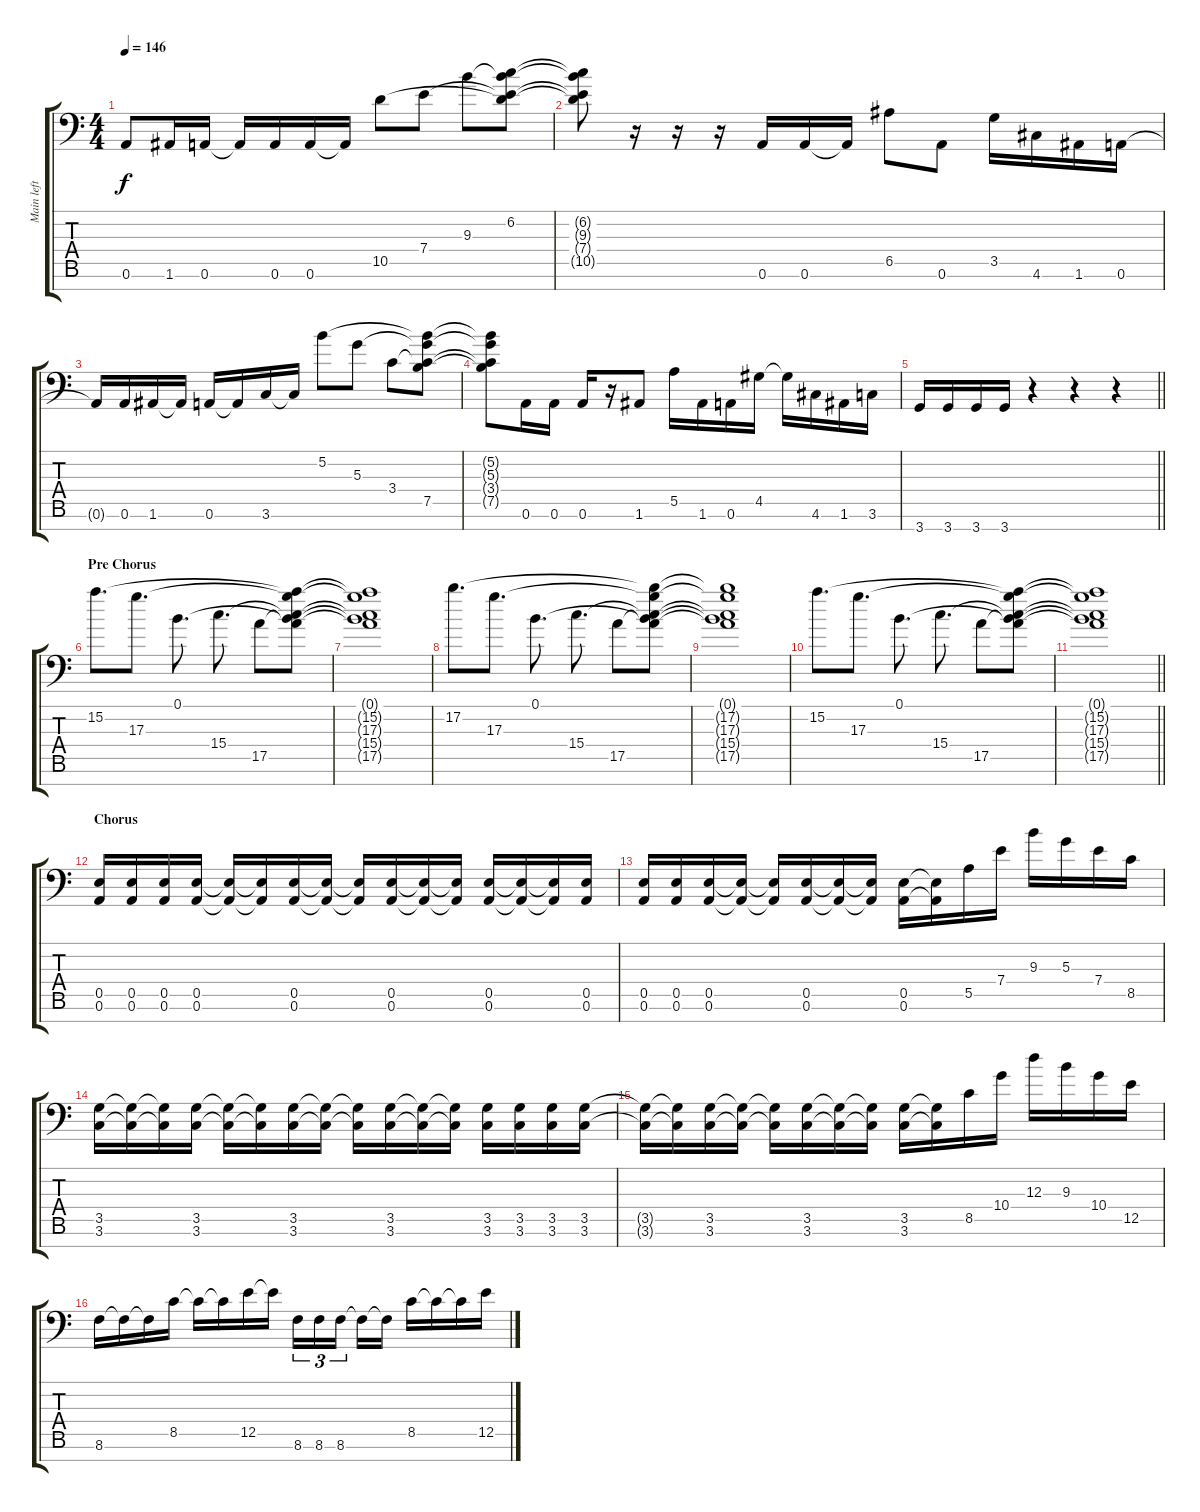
\track ("Main left" "Main left") {instrument distortionguitar}
\staff {score tabs}
\tuning (B3 Gb3 D3 A2 E2 A1 E1) {hide}
\ts (4 4)
\tempo 146
\clef f4
\ks aminor
0.6.8{dy f} 1.6.16 0.6.16 0.6{t}.16 0.6.16 0.6.16 0.6{t}.16 10.5.8 7.4.8 9.3.8 (6.2 9.3{t} 7.4{t} 10.5{t}).8 |
(6.2{t} 9.3{t} 7.4{t} 10.5{t}).8 r.16 r.16 r.16 0.6.16{instrument overdrivenguitar} 0.6.16 0.6{t}.16 6.5.8{instrument distortionguitar} 0.6.8 3.5.16 4.6.16 1.6.16 0.6.16 |
0.6{t}.16 0.6.16 1.6.16 1.6{t}.16 0.6.16 0.6{t}.16 3.6.16 3.6{t}.16 5.2.8 5.3.8 3.4.8 (5.2{t} 5.3{t} 3.4{t} 7.5).8 |
(5.2{t} 5.3{t} 3.4{t} 7.5{t}).8 0.6.16 0.6.16 0.6.16 r.16 1.6.8 5.5.16 1.6.16 0.6.16 4.5.16 4.5{t}.16 4.6.16 1.6.16 3.6.16 |
\barLineRight lightlight
3.7.16 3.7.16 3.7.16 3.7.16 r.4 r.4 r.4 |
\section ("" "Pre Chorus")
15.2.8{d} 17.3.8{d} 0.1.8{d} 15.4.8{d} 17.5.8 (0.1{t} 15.2{t} 17.3{t} 15.4{t} 17.5{t}).8 |
(0.1{t} 15.2{t} 17.3{t} 15.4{t} 17.5{t}).1 |
17.2.8{d} 17.3.8{d} 0.1.8{d} 15.4.8{d} 17.5.8 (0.1{t} 17.2{t} 17.3{t} 15.4{t} 17.5{t}).8 |
(0.1{t} 17.2{t} 17.3{t} 15.4{t} 17.5{t}).1 |
15.2.8{d} 17.3.8{d} 0.1.8{d} 15.4.8{d} 17.5.8 (0.1{t} 15.2{t} 17.3{t} 15.4{t} 17.5{t}).8 |
\barLineRight lightlight
(0.1{t} 15.2{t} 17.3{t} 15.4{t} 17.5{t}).1 |
\section ("" "Chorus")
(0.5 0.6).16 (0.5 0.6).16 (0.5 0.6).16 (0.5 0.6).16 (0.5{t} 0.6{t}).16 (0.5{t} 0.6{t}).16 (0.5 0.6).16 (0.5{t} 0.6{t}).16 (0.5{t} 0.6{t}).16 (0.5 0.6).16 (0.5{t} 0.6{t}).16 (0.5{t} 0.6{t}).16 (0.5 0.6).16 (0.5{t} 0.6{t}).16 (0.5{t} 0.6{t}).16 (0.5 0.6).16 |
(0.5 0.6).16 (0.5 0.6).16 (0.5 0.6).16 (0.5{t} 0.6{t}).16 (0.5{t} 0.6{t}).16 (0.5 0.6).16 (0.5{t} 0.6{t}).16 (0.5{t} 0.6{t}).16 (0.5 0.6).16 (0.5{t} 0.6{t}).16 5.5.16 7.4.16 9.3.16 5.3.16 7.4.16 8.5.16 |
(3.5 3.6).16 (3.5{t} 3.6{t}).16 (3.5{t} 3.6{t}).16 (3.5 3.6).16 (3.5{t} 3.6{t}).16 (3.5{t} 3.6{t}).16 (3.5 3.6).16 (3.5{t} 3.6{t}).16 (3.5{t} 3.6{t}).16 (3.5 3.6).16 (3.5{t} 3.6{t}).16 (3.5{t} 3.6{t}).16 (3.5 3.6).16 (3.5 3.6).16 (3.5 3.6).16 (3.5 3.6).16 |
(3.5{t} 3.6{t}).16 (3.5{t} 3.6{t}).16 (3.5 3.6).16 (3.5{t} 3.6{t}).16 (3.5{t} 3.6{t}).16 (3.5 3.6).16 (3.5{t} 3.6{t}).16 (3.5{t} 3.6{t}).16 (3.5 3.6).16 (3.5{t} 3.6{t}).16 8.5.16 10.4.16 12.3.16 9.3.16 10.4.16 12.5.16 |
8.6.16 8.6{t}.16 8.6{t}.16 8.5.16 8.5{t}.16 8.5{t}.16 12.5.16 12.5{t}.16 8.6.16{tu (3 2)} 8.6.16{tu (3 2)} 8.6.16{tu (3 2) beam splitsecondary} 8.6{t}.16 8.6{t}.16 8.5.16 8.5{t}.16 8.5{t}.16 12.5.16
